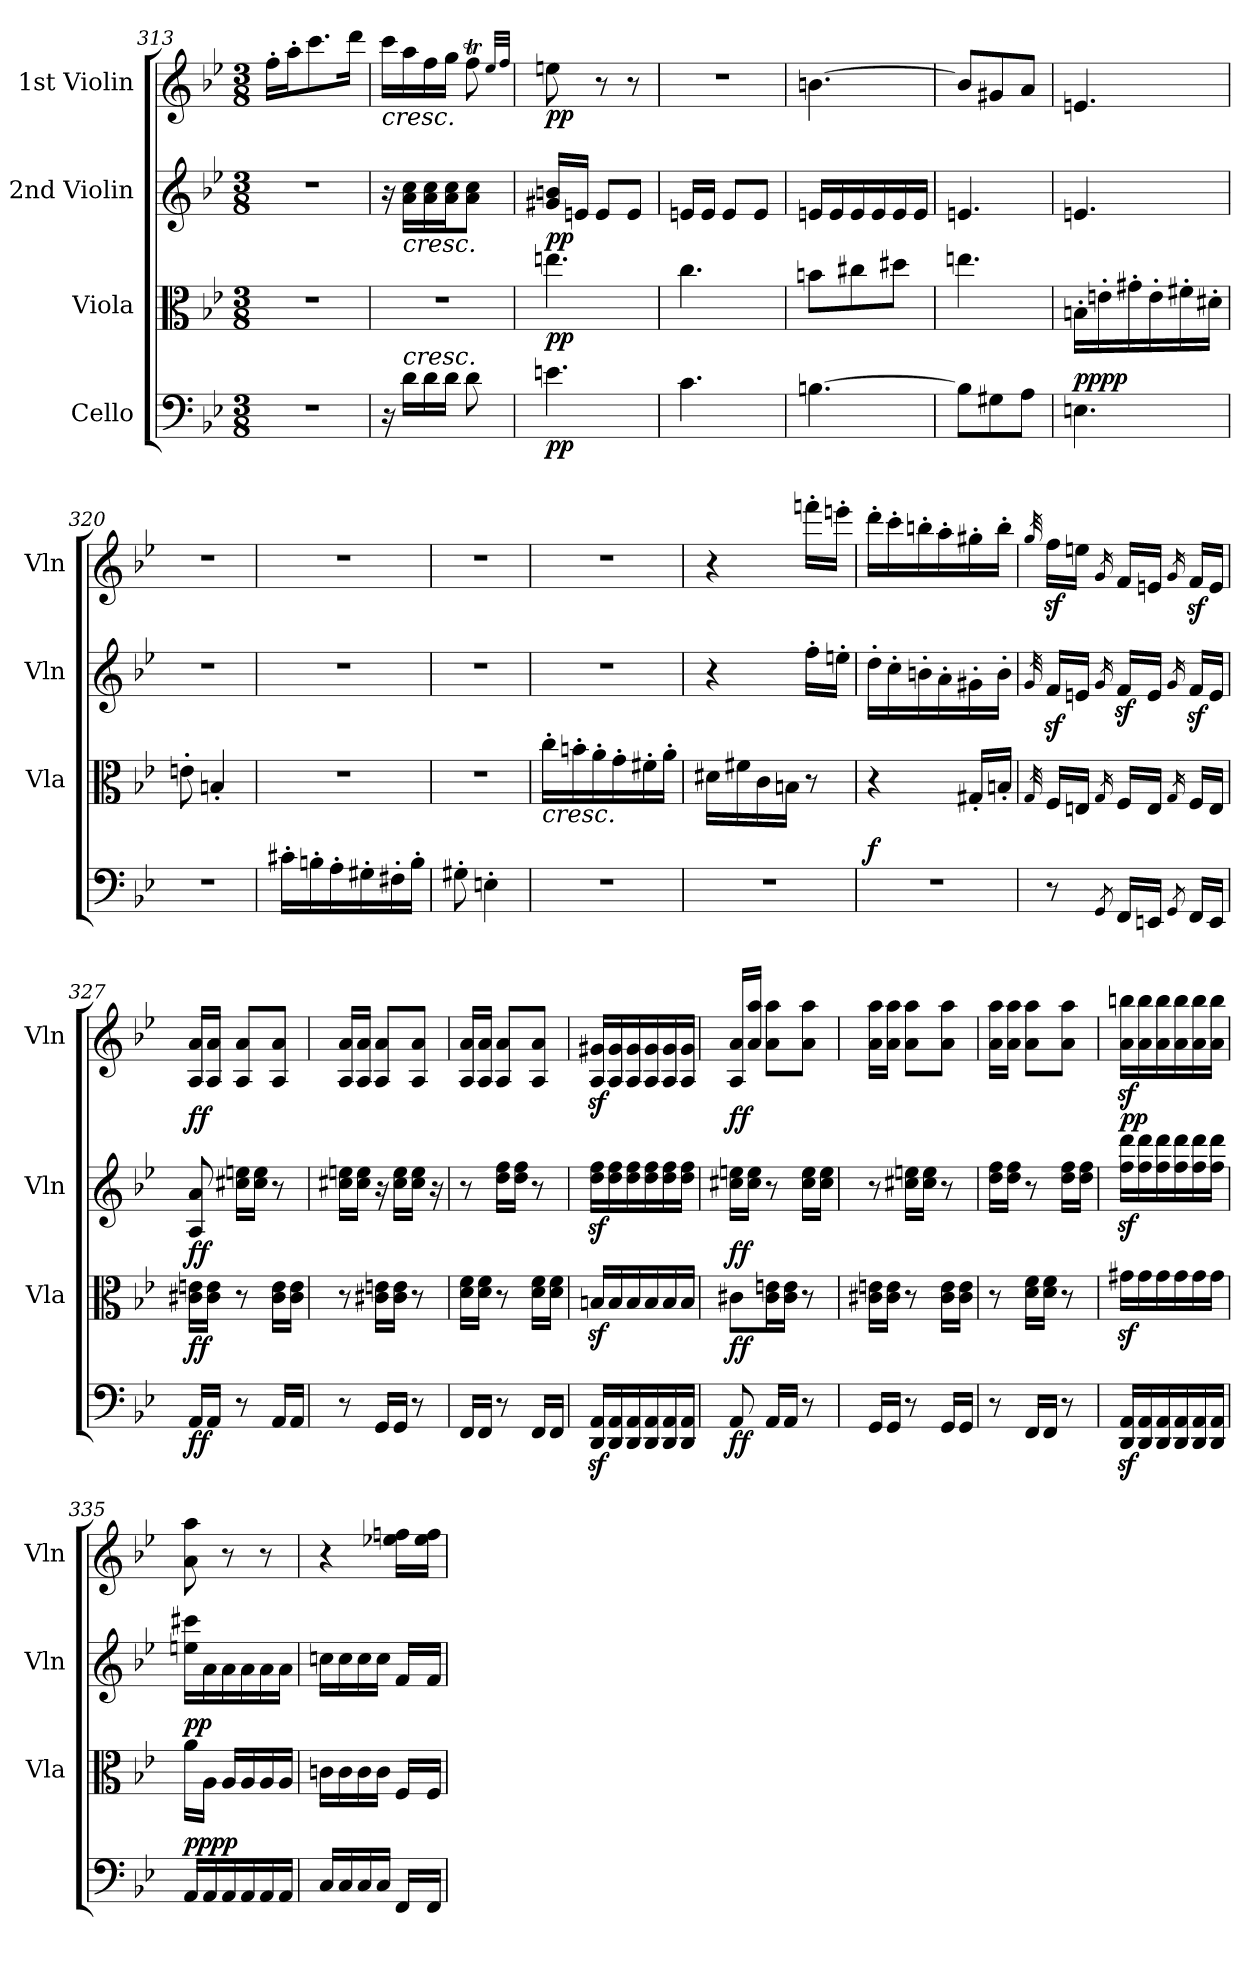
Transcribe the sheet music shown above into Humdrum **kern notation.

**kern	**dynam	**kern	**dynam	**kern	**dynam	**kern	**dynam
*part4	*part4	*part3	*part3	*part2	*part2	*part1	*part1
*staff4	*staff4	*staff3	*staff3	*staff2	*staff2	*staff1	*staff1
*I"Cello	*	*I"Viola	*	*I"2nd Violin	*	*I"1st Violin	*
*	*	*I'Vla	*	*I'Vln	*	*I'Vln	*
*clefF4	*	*clefC3	*	*clefG2	*	*clefG2	*
*k[b-e-]	*	*k[b-e-]	*	*k[b-e-]	*	*k[b-e-]	*
*B-:	*	*B-:	*	*B-:	*	*B-:	*
*M3/8	*	*M3/8	*	*M3/8	*	*M3/8	*
=313	=313	=313	=313	=313	=313	=313	=313
4.r	.	4.r	.	4.r	.	16ff'\LL	.
.	.	.	.	.	.	16aa'\J	.
.	.	.	.	.	.	8.ccc\	.
.	.	.	.	.	.	16ddd\Jk	.
=314	=314	=314	=314	=314	=314	=314	=314
!	!	!	!	!	!	!LO:TX:b:i:t=cresc.	!
16r	.	4.r	.	16r	.	16ccc\LL	.
!	!	!	!	!LO:TX:b:i:t=cresc.	!	!	!
!LO:TX:a:i:t=cresc.	!	!	!	!	!	!	!
16d\LL	.	.	.	16a\ 16cc\LL	.	16aa\	.
16d\	.	.	.	16a\ 16cc\	.	16ff\	.
16d\JJ	.	.	.	16a\ 16cc\J	.	16gg\JJ	.
8d\	.	.	.	8a\ 8cc\J	.	8ffT\	.
.	.	.	.	.	.	32qee-/LLL	.
.	.	.	.	.	.	32qff/JJJ	.
=315	=315	=315	=315	=315	=315	=315	=315
!	!LO:DY:b	!	!LO:DY:b	!	!LO:DY:b	!	!LO:DY:b
4.en\	pp	4.een\	pp	16g#X/ 16bn/LL	pp	8een\	pp
.	.	.	.	16en/JJ	.	.	.
.	.	.	.	8e/L	.	8r	.
.	.	.	.	8e/J	.	8r	.
!!LO:LB:g=z
=316	=316	=316	=316	=316	=316	=316	=316
4.c\	.	4.cc\	.	16en/LL	.	4.r	.
.	.	.	.	16e/JJ	.	.	.
.	.	.	.	8e/L	.	.	.
.	.	.	.	8e/J	.	.	.
=317	=317	=317	=317	=317	=317	=317	=317
[4.Bn\	.	8bn\L	.	16en/LL	.	[4.bn\	.
.	.	.	.	16e/	.	.	.
.	.	8cc#X\	.	16e/	.	.	.
.	.	.	.	16e/	.	.	.
.	.	8dd#X\J	.	16e/	.	.	.
.	.	.	.	16e/JJ	.	.	.
=318	=318	=318	=318	=318	=318	=318	=318
8B\L]	.	4.een\	.	4.en/	.	8b/L]	.
8G#X\	.	.	.	.	.	8g#X/	.
8A\J	.	.	.	.	.	8a/J	.
=319	=319	=319	=319	=319	=319	=319	=319
!	!LO:DY:b	!	!	!	!	!	!
!	!LO:DY:n=1:a	!	!	!	!	!	!
4.En\	pp pp	16Bn'\LL	.	4.en/	.	4.en/	.
.	.	16en'\	.	.	.	.	.
.	.	16g#X'\	.	.	.	.	.
.	.	16e'\	.	.	.	.	.
.	.	16f#X'\	.	.	.	.	.
.	.	16d#X'\JJ	.	.	.	.	.
=320	=320	=320	=320	=320	=320	=320	=320
4.r	.	8en'\	.	4.r	.	4.r	.
.	.	4Bn'/	.	.	.	.	.
=321	=321	=321	=321	=321	=321	=321	=321
16c#X'\LL	.	4.r	.	4.r	.	4.r	.
16Bn'\	.	.	.	.	.	.	.
16A'\	.	.	.	.	.	.	.
16G#X'\	.	.	.	.	.	.	.
16F#X'\	.	.	.	.	.	.	.
16B'\JJ	.	.	.	.	.	.	.
=322	=322	=322	=322	=322	=322	=322	=322
8G#X'\	.	4.r	.	4.r	.	4.r	.
4En'\	.	.	.	.	.	.	.
!!LO:PB:g=z
=323	=323	=323	=323	=323	=323	=323	=323
!	!	!LO:TX:b:i:t=cresc.	!	!	!	!	!
4.r	.	16cc'\LL	.	4.r	.	4.r	.
.	.	16bn'\	.	.	.	.	.
.	.	16a'\	.	.	.	.	.
.	.	16g'\	.	.	.	.	.
.	.	16f#X'\	.	.	.	.	.
.	.	16a'\JJ	.	.	.	.	.
=324	=324	=324	=324	=324	=324	=324	=324
4.r	.	16d#X\LL	.	4r	.	4r	.
.	.	16f#X\	.	.	.	.	.
.	.	16c\	.	.	.	.	.
.	.	16Bn\JJ	.	.	.	.	.
.	.	8r	.	16ff'\LL	.	16fffn'\LL	.
.	.	.	.	16een'\JJ	.	16eeen'\JJ	.
=325	=325	=325	=325	=325	=325	=325	=325
!	!LO:DY:a	!	!	!	!	!	!
4.r	f	4r	.	16dd'\LL	.	16ddd'\LL	.
.	.	.	.	16cc'\	.	16ccc'\	.
.	.	.	.	16bn'\	.	16bbn'\	.
.	.	.	.	16a'\	.	16aa'\	.
.	.	16G#X'/LL	.	16g#X'\	.	16gg#X'\	.
.	.	16Bn'/JJ	.	16b'\JJ	.	16bb'\JJ	.
!!LO:LB:g=z
=326	=326	=326	=326	=326	=326	=326	=326
.	.	32qG/	.	32qg/	.	32qgg/	.
8r	.	16F/LL	.	16fz</LL	.	16ffz<\LL	.
.	.	16En/JJ	.	16en/JJ	.	16een\JJ	.
8qGG/	.	16qG/	.	16qg/	.	16qg/	.
16FF/LL	.	16F/LL	.	16fz>/LL	.	16f/LL	.
16EEn/JJ	.	16E/JJ	.	16e/JJ	.	16en/JJ	.
8qGG/	.	16qG/	.	16qg/	.	16qg/	.
16FF/LL	.	16F/LL	.	16fz</LL	.	16fz</LL	.
16EE/JJ	.	16E/JJ	.	16e/JJ	.	16e/JJ	.
=327	=327	=327	=327	=327	=327	=327	=327
!	!LO:DY:b	!	!LO:DY:b	!	!LO:DY:b	!	!LO:DY:b
16AA/LL	ff	16c#X\ 16en\LL	ff	8A/ 8a/	ff	16A/ 16a/LL	ff
16AA/JJ	.	16c#\ 16e\JJ	.	.	.	16A/ 16a/JJ	.
8r	.	8r	.	16cc#X\ 16een\LL	.	8A/ 8a/L	.
.	.	.	.	16cc#\ 16ee\JJ	.	.	.
16AA/LL	.	16c#\ 16e\LL	.	8r	.	8A/ 8a/J	.
16AA/JJ	.	16c#\ 16e\JJ	.	.	.	.	.
=328	=328	=328	=328	=328	=328	=328	=328
8r	.	8r	.	16cc#X\ 16een\LL	.	16A/ 16a/LL	.
.	.	.	.	16cc#\ 16ee\JJ	.	16A/ 16a/JJ	.
16GG/LL	.	16c#X\ 16en\LL	.	16r	.	8A/ 8a/L	.
16GG/JJ	.	16c#\ 16e\JJ	.	16cc#\ 16ee\LL	.	.	.
8r	.	8r	.	16cc#\ 16ee\JJ	.	8A/ 8a/J	.
.	.	.	.	16r	.	.	.
=329	=329	=329	=329	=329	=329	=329	=329
16FF/LL	.	16d\ 16f\LL	.	8r	.	16A/ 16a/LL	.
16FF/JJ	.	16d\ 16f\JJ	.	.	.	16A/ 16a/JJ	.
8r	.	8r	.	16dd\ 16ff\LL	.	8A/ 8a/L	.
.	.	.	.	16dd\ 16ff\JJ	.	.	.
16FF/LL	.	16d\ 16f\LL	.	8r	.	8A/ 8a/J	.
16FF/JJ	.	16d\ 16f\JJ	.	.	.	.	.
=330	=330	=330	=330	=330	=330	=330	=330
16DD/z< 16AA/z<LL	.	16Bnz</LL	.	16dd\z< 16ff\z<LL	.	16A/z< 16g#X/z<LL	.
16DD/ 16AA/	.	16B/	.	16dd\ 16ff\	.	16A/ 16g#/	.
16DD/ 16AA/	.	16B/	.	16dd\ 16ff\	.	16A/ 16g#/	.
16DD/ 16AA/	.	16B/	.	16dd\ 16ff\	.	16A/ 16g#/	.
16DD/ 16AA/	.	16B/	.	16dd\ 16ff\	.	16A/ 16g#/	.
16DD/ 16AA/JJ	.	16B/JJ	.	16dd\ 16ff\JJ	.	16A/ 16g#/JJ	.
!!LO:LB:g=z
=331	=331	=331	=331	=331	=331	=331	=331
!	!LO:DY:b	!	!LO:DY:b	!	!LO:DY:b	!	!LO:DY:b
8AA/	ff	8c#X\L	ff	16cc#X\ 16een\LL	ff	16A/ 16a/LL	ff
.	.	.	.	16cc#\ 16ee\JJ	.	16a/ 16aa/JJ	.
16AA/LL	.	16c#\ 16en\L	.	8r	.	8a\ 8aa\L	.
16AA/JJ	.	16c#\ 16e\JJ	.	.	.	.	.
8r	.	8r	.	16cc#\ 16ee\LL	.	8a\ 8aa\J	.
.	.	.	.	16cc#\ 16ee\JJ	.	.	.
=332	=332	=332	=332	=332	=332	=332	=332
16GG/LL	.	16c#X\ 16en\LL	.	8r	.	16a\ 16aa\LL	.
16GG/JJ	.	16c#\ 16e\JJ	.	.	.	16a\ 16aa\JJ	.
8r	.	8r	.	16cc#X\ 16een\LL	.	8a\ 8aa\L	.
.	.	.	.	16cc#\ 16ee\JJ	.	.	.
16GG/LL	.	16c#\ 16e\LL	.	8r	.	8a\ 8aa\J	.
16GG/JJ	.	16c#\ 16e\JJ	.	.	.	.	.
=333	=333	=333	=333	=333	=333	=333	=333
8r	.	8r	.	16dd\ 16ff\LL	.	16a\ 16aa\LL	.
.	.	.	.	16dd\ 16ff\JJ	.	16a\ 16aa\JJ	.
16FF/LL	.	16d\ 16f\LL	.	8r	.	8a\ 8aa\L	.
16FF/JJ	.	16d\ 16f\JJ	.	.	.	.	.
8r	.	8r	.	16dd\ 16ff\LL	.	8a\ 8aa\J	.
.	.	.	.	16dd\ 16ff\JJ	.	.	.
!!LO:PB:g=z
=334	=334	=334	=334	=334	=334	=334	=334
!	!	!	!	!	!	!	!LO:DY:b
16DD/z< 16AA/z<LL	.	16g#Xz<\LL	.	16ff\z< 16ddd\z<LL	.	16a\z< 16bbn\z<LL	pp
16DD/ 16AA/	.	16g#\	.	16ff\ 16ddd\	.	16a\ 16bb\	.
16DD/ 16AA/	.	16g#\	.	16ff\ 16ddd\	.	16a\ 16bb\	.
16DD/ 16AA/	.	16g#\	.	16ff\ 16ddd\	.	16a\ 16bb\	.
16DD/ 16AA/	.	16g#\	.	16ff\ 16ddd\	.	16a\ 16bb\	.
16DD/ 16AA/JJ	.	16g#\JJ	.	16ff\ 16ddd\JJ	.	16a\ 16bb\JJ	.
=335	=335	=335	=335	=335	=335	=335	=335
!	!LO:DY:a	!	!	!	!	!	!
!	!LO:DY:n=1:b	!	!LO:DY:a	!	!	!	!
16AA/LL	pp pp	16a\LL	pp	16een\ 16ccc#X\LL	.	8a\ 8aa\	.
16AA/	.	16A\JJ	.	16a\	.	.	.
16AA/	.	16A/LL	.	16a\	.	8r	.
16AA/	.	16A/	.	16a\	.	.	.
16AA/	.	16A/	.	16a\	.	8r	.
16AA/JJ	.	16A/JJ	.	16a\JJ	.	.	.
=336	=336	=336	=336	=336	=336	=336	=336
16C/LL	.	16cn\LL	.	16ccn\LL	.	4r	.
16C/	.	16c\	.	16cc\	.	.	.
16C/	.	16c\	.	16cc\	.	.	.
16C/JJ	.	16c\JJ	.	16cc\JJ	.	.	.
16FF/LL	.	16F/LL	.	16f/LL	.	16ee-X\ 16ffn\LL	.
16FF/JJ	.	16F/JJ	.	16f/JJ	.	16ee-\ 16ff\JJ	.
=	=	=	=	=	=	=	=
*-	*-	*-	*-	*-	*-	*-	*-
